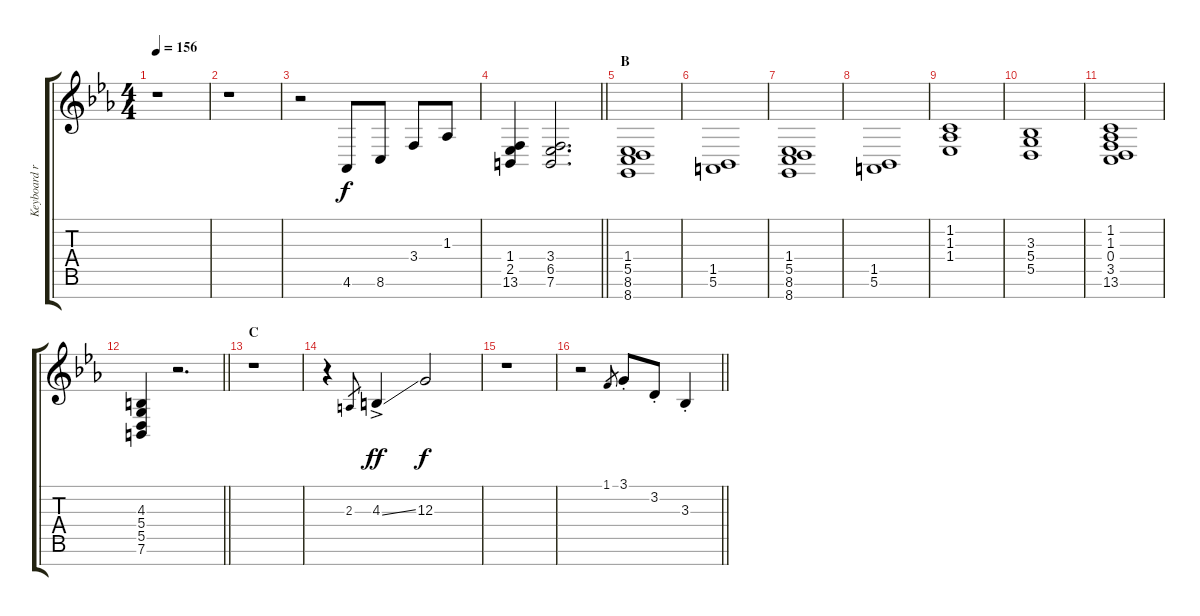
\track ("Keyboard right hand" "Keyboard r") {instrument brightacousticpiano}
\staff {score tabs}
\tuning (E4 B3 G3 D3 A2 E2 B1) {hide}
\ts (4 4)
\tempo 156
\clef g2
\ks eb
r.1{dy f} |
r.1 |
r.2 4.6.8 8.6.8 3.4.8 1.3.8 |
\barLineRight lightlight
(1.4 2.5 13.6).4 (3.4 6.5 7.6).2{d} |
\section ("" "B")
(1.4 5.5 8.6 8.7).1 |
(1.5 5.6).1 |
(1.4 5.5 8.6 8.7).1 |
(1.5 5.6).1 |
(1.2 1.3 1.4).1 |
(3.3 5.4 5.5).1 |
(1.2 1.3 0.4 3.5 13.6).1 |
\barLineRight lightlight
(4.3 5.4 5.5 7.6).4 r.2{d} |
\section ("" "C")
r.1 |
r.4 2.3.8{gr} 4.3{ss ac}.4{dy ff} 12.3.2{dy f} |
r.1 |
\barLineRight lightlight
r.2 1.1.8{gr} 3.1{st}.8 3.2{st}.8 3.3{st}.4
